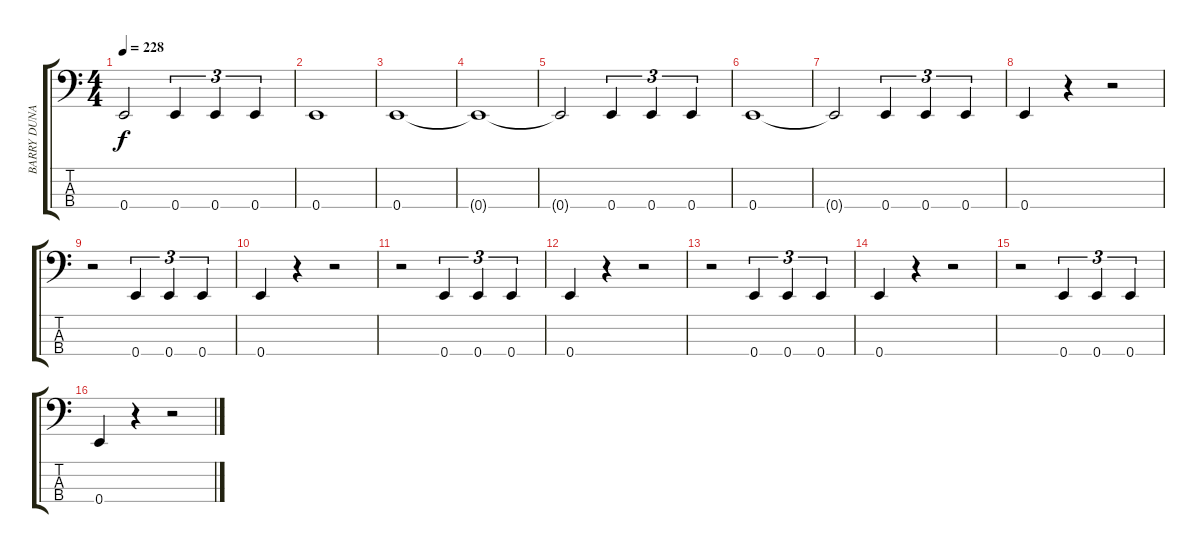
\track ("BARRY DUNAWAY" "BARRY DUNA") {instrument electricbassfinger}
\staff {score tabs}
\tuning (G2 D2 A1 E1) {hide}
\ts (4 4)
\tempo 228
\clef f4
\ks c
0.4{t}.2{dy f} 0.4.4{tu (3 2)} 0.4.4{tu (3 2)} 0.4.4{tu (3 2)} |
0.4.1 |
0.4.1 |
0.4{t}.1 |
0.4{t}.2 0.4.4{tu (3 2)} 0.4.4{tu (3 2)} 0.4.4{tu (3 2)} |
0.4.1 |
0.4{t}.2 0.4.4{tu (3 2)} 0.4.4{tu (3 2)} 0.4.4{tu (3 2)} |
0.4.4 r.4 r.2 |
r.2 0.4.4{tu (3 2)} 0.4.4{tu (3 2)} 0.4.4{tu (3 2)} |
0.4.4 r.4 r.2 |
r.2 0.4.4{tu (3 2)} 0.4.4{tu (3 2)} 0.4.4{tu (3 2)} |
0.4.4 r.4 r.2 |
r.2 0.4.4{tu (3 2)} 0.4.4{tu (3 2)} 0.4.4{tu (3 2)} |
0.4.4 r.4 r.2 |
r.2 0.4.4{tu (3 2)} 0.4.4{tu (3 2)} 0.4.4{tu (3 2)} |
0.4.4 r.4 r.2
